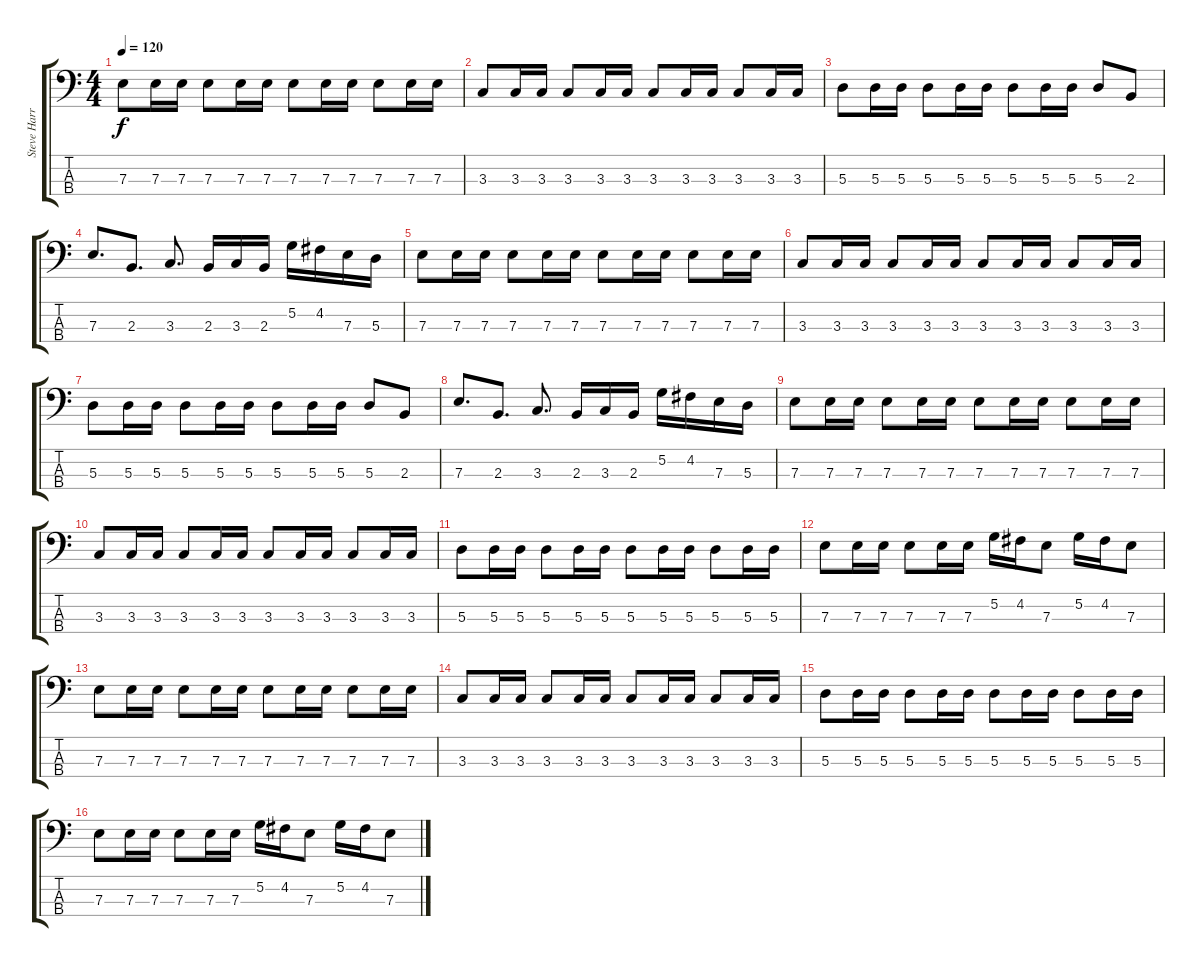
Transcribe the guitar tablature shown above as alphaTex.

\track ("Steve Harris" "Steve Harr") {instrument electricbassfinger}
\staff {score tabs}
\tuning (G2 D2 A1 E1) {hide}
\ts (4 4)
\tempo 120
\clef f4
\ks c
7.3.8{dy f} 7.3.16 7.3.16 7.3.8 7.3.16 7.3.16 7.3.8 7.3.16 7.3.16 7.3.8 7.3.16 7.3.16 |
3.3.8 3.3.16 3.3.16 3.3.8 3.3.16 3.3.16 3.3.8 3.3.16 3.3.16 3.3.8 3.3.16 3.3.16 |
5.3.8 5.3.16 5.3.16 5.3.8 5.3.16 5.3.16 5.3.8 5.3.16 5.3.16 5.3.8 2.3.8 |
7.3.8{d} 2.3.8{d} 3.3.8{d} 2.3.16 3.3.16 2.3.16 5.2.16 4.2.16 7.3.16 5.3.16 |
7.3.8 7.3.16 7.3.16 7.3.8 7.3.16 7.3.16 7.3.8 7.3.16 7.3.16 7.3.8 7.3.16 7.3.16 |
3.3.8 3.3.16 3.3.16 3.3.8 3.3.16 3.3.16 3.3.8 3.3.16 3.3.16 3.3.8 3.3.16 3.3.16 |
5.3.8 5.3.16 5.3.16 5.3.8 5.3.16 5.3.16 5.3.8 5.3.16 5.3.16 5.3.8 2.3.8 |
7.3.8{d} 2.3.8{d} 3.3.8{d} 2.3.16 3.3.16 2.3.16 5.2.16 4.2.16 7.3.16 5.3.16 |
7.3.8 7.3.16 7.3.16 7.3.8 7.3.16 7.3.16 7.3.8 7.3.16 7.3.16 7.3.8 7.3.16 7.3.16 |
3.3.8 3.3.16 3.3.16 3.3.8 3.3.16 3.3.16 3.3.8 3.3.16 3.3.16 3.3.8 3.3.16 3.3.16 |
5.3.8 5.3.16 5.3.16 5.3.8 5.3.16 5.3.16 5.3.8 5.3.16 5.3.16 5.3.8 5.3.16 5.3.16 |
7.3.8 7.3.16 7.3.16 7.3.8 7.3.16 7.3.16 5.2.16 4.2.16 7.3.8 5.2.16 4.2.16 7.3.8 |
7.3.8 7.3.16 7.3.16 7.3.8 7.3.16 7.3.16 7.3.8 7.3.16 7.3.16 7.3.8 7.3.16 7.3.16 |
3.3.8 3.3.16 3.3.16 3.3.8 3.3.16 3.3.16 3.3.8 3.3.16 3.3.16 3.3.8 3.3.16 3.3.16 |
5.3.8 5.3.16 5.3.16 5.3.8 5.3.16 5.3.16 5.3.8 5.3.16 5.3.16 5.3.8 5.3.16 5.3.16 |
7.3.8 7.3.16 7.3.16 7.3.8 7.3.16 7.3.16 5.2.16 4.2.16 7.3.8 5.2.16 4.2.16 7.3.8
